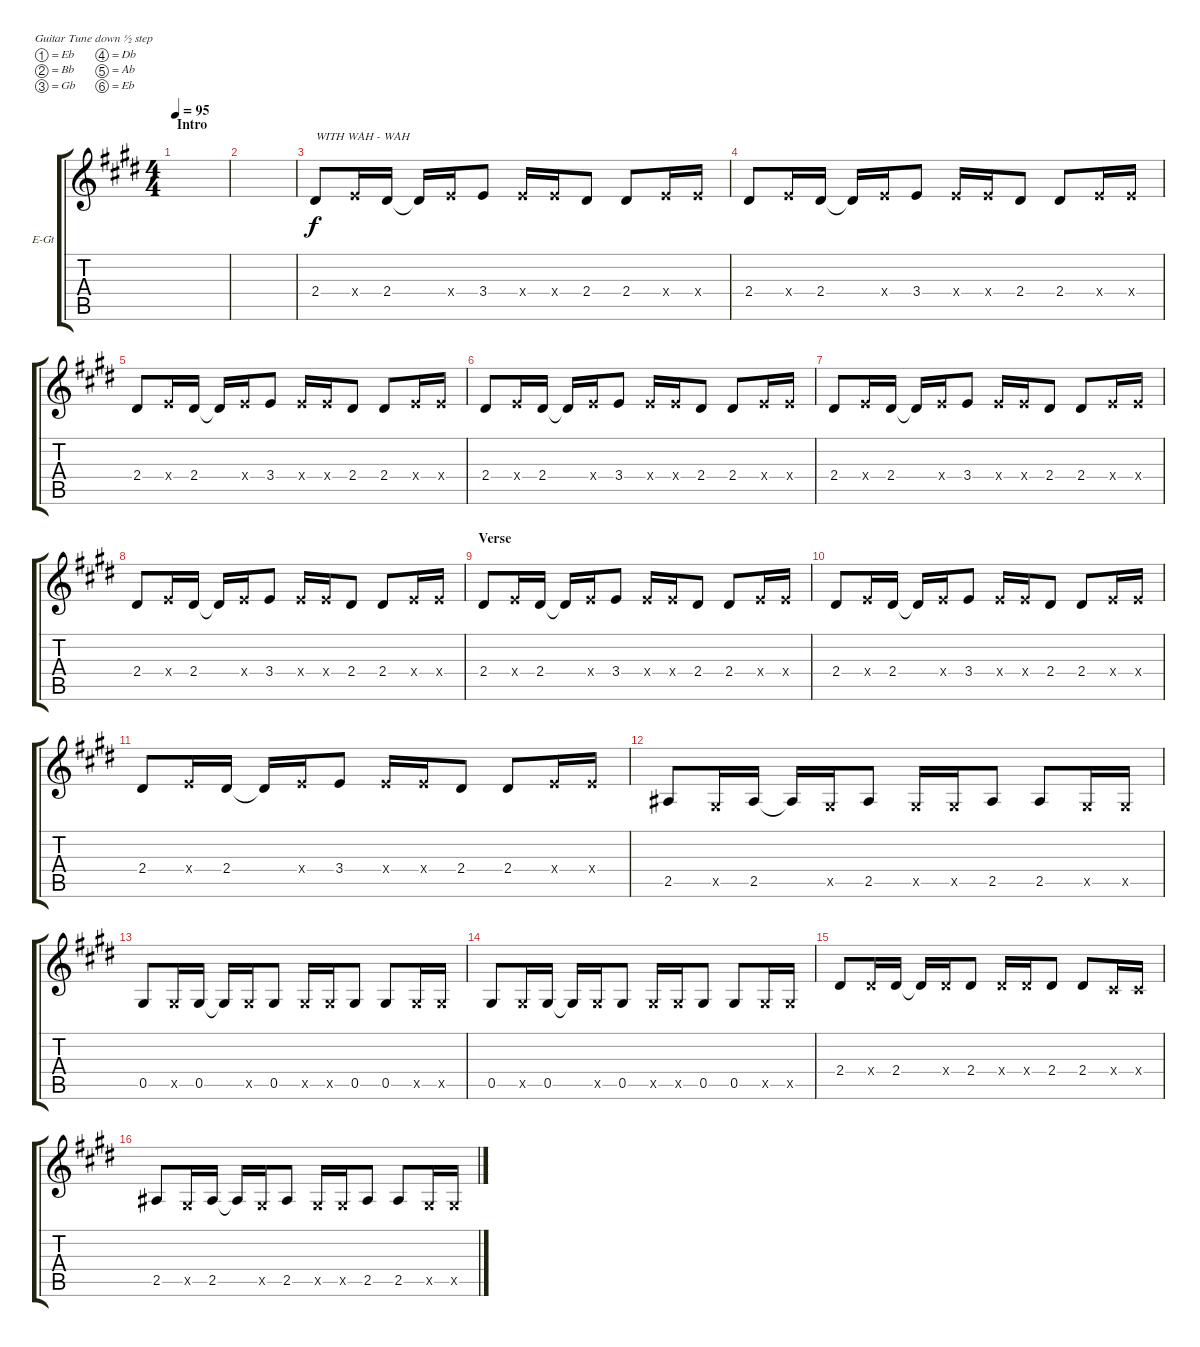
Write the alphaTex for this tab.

\defaultSystemsLayout 4
\bracketExtendMode groupsimilarinstruments
\firstSystemTrackNameOrientation horizontal
\otherSystemsTrackNameOrientation horizontal
\track ("Electric GuitarONE" "E-Gt") {solo instrument distortionguitar}
\staff {score tabs}
\tuning (Eb4 Bb3 Gb3 Db3 Ab2 Eb2)
\ts (4 4)
\section ("" "Intro")
\tempo 95
\clef g2
\ks e
|
|
2.4.8{txt "WITH WAH - WAH"} 3.4{x}.16 2.4.16 2.4{t}.16 3.4{x}.16 3.4.8 3.4{x}.16 3.4{x}.16 2.4.8 2.4.8 3.4{x}.16 3.4{x}.16 |
2.4.8 3.4{x}.16 2.4.16 2.4{t}.16 3.4{x}.16 3.4.8 3.4{x}.16 3.4{x}.16 2.4.8 2.4.8 3.4{x}.16 3.4{x}.16 |
2.4.8 3.4{x}.16 2.4.16 2.4{t}.16 3.4{x}.16 3.4.8 3.4{x}.16 3.4{x}.16 2.4.8 2.4.8 3.4{x}.16 3.4{x}.16 |
2.4.8 3.4{x}.16 2.4.16 2.4{t}.16 3.4{x}.16 3.4.8 3.4{x}.16 3.4{x}.16 2.4.8 2.4.8 3.4{x}.16 3.4{x}.16 |
2.4.8 3.4{x}.16 2.4.16 2.4{t}.16 3.4{x}.16 3.4.8 3.4{x}.16 3.4{x}.16 2.4.8 2.4.8 3.4{x}.16 3.4{x}.16 |
2.4.8 3.4{x}.16 2.4.16 2.4{t}.16 3.4{x}.16 3.4.8 3.4{x}.16 3.4{x}.16 2.4.8 2.4.8 3.4{x}.16 3.4{x}.16 |
\section ("" "Verse")
2.4.8 3.4{x}.16 2.4.16 2.4{t}.16 3.4{x}.16 3.4.8 3.4{x}.16 3.4{x}.16 2.4.8 2.4.8 3.4{x}.16 3.4{x}.16 |
2.4.8 3.4{x}.16 2.4.16 2.4{t}.16 3.4{x}.16 3.4.8 3.4{x}.16 3.4{x}.16 2.4.8 2.4.8 3.4{x}.16 3.4{x}.16 |
2.4.8 3.4{x}.16 2.4.16 2.4{t}.16 3.4{x}.16 3.4.8 3.4{x}.16 3.4{x}.16 2.4.8 2.4.8 3.4{x}.16 3.4{x}.16 |
2.5.8 0.5{x}.16 2.5.16 2.5{t}.16 0.5{x}.16 2.5.8 0.5{x}.16 0.5{x}.16 2.5.8 2.5.8 0.5{x}.16 0.5{x}.16 |
0.5.8 0.5{x}.16 0.5.16 0.5{t}.16 0.5{x}.16 0.5.8 0.5{x}.16 0.5{x}.16 0.5.8 0.5.8 0.5{x}.16 0.5{x}.16 |
0.5.8 0.5{x}.16 0.5.16 0.5{t}.16 0.5{x}.16 0.5.8 0.5{x}.16 0.5{x}.16 0.5.8 0.5.8 0.5{x}.16 0.5{x}.16 |
2.4.8 2.4{x}.16 2.4.16 2.4{t}.16 2.4{x}.16 2.4.8 2.4{x}.16 2.4{x}.16 2.4.8 2.4.8 0.4{x}.16 0.4{x}.16 |
2.5.8 0.5{x}.16 2.5.16 2.5{t}.16 0.5{x}.16 2.5.8 0.5{x}.16 0.5{x}.16 2.5.8 2.5.8 0.5{x}.16 0.5{x}.16
